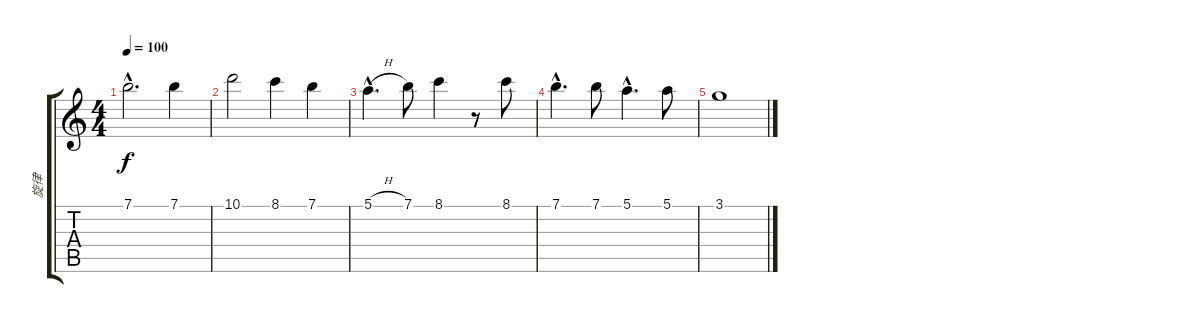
\track ("旋律" "旋律") {instrument distortionguitar}
\staff {score tabs}
\tuning (E4 B3 G3 D3 A2 E2) {hide}
\ts (4 4)
\tempo 100
\clef g2
\ks c
7.1{hac}.2{d dy f} 7.1.4 |
10.1.2 8.1.4 7.1.4 |
5.1{h hac}.4{d} 7.1.8 8.1.4 r.8 8.1.8 |
7.1{hac}.4{d} 7.1.8 5.1{hac}.4{d} 5.1.8 |
3.1.1
